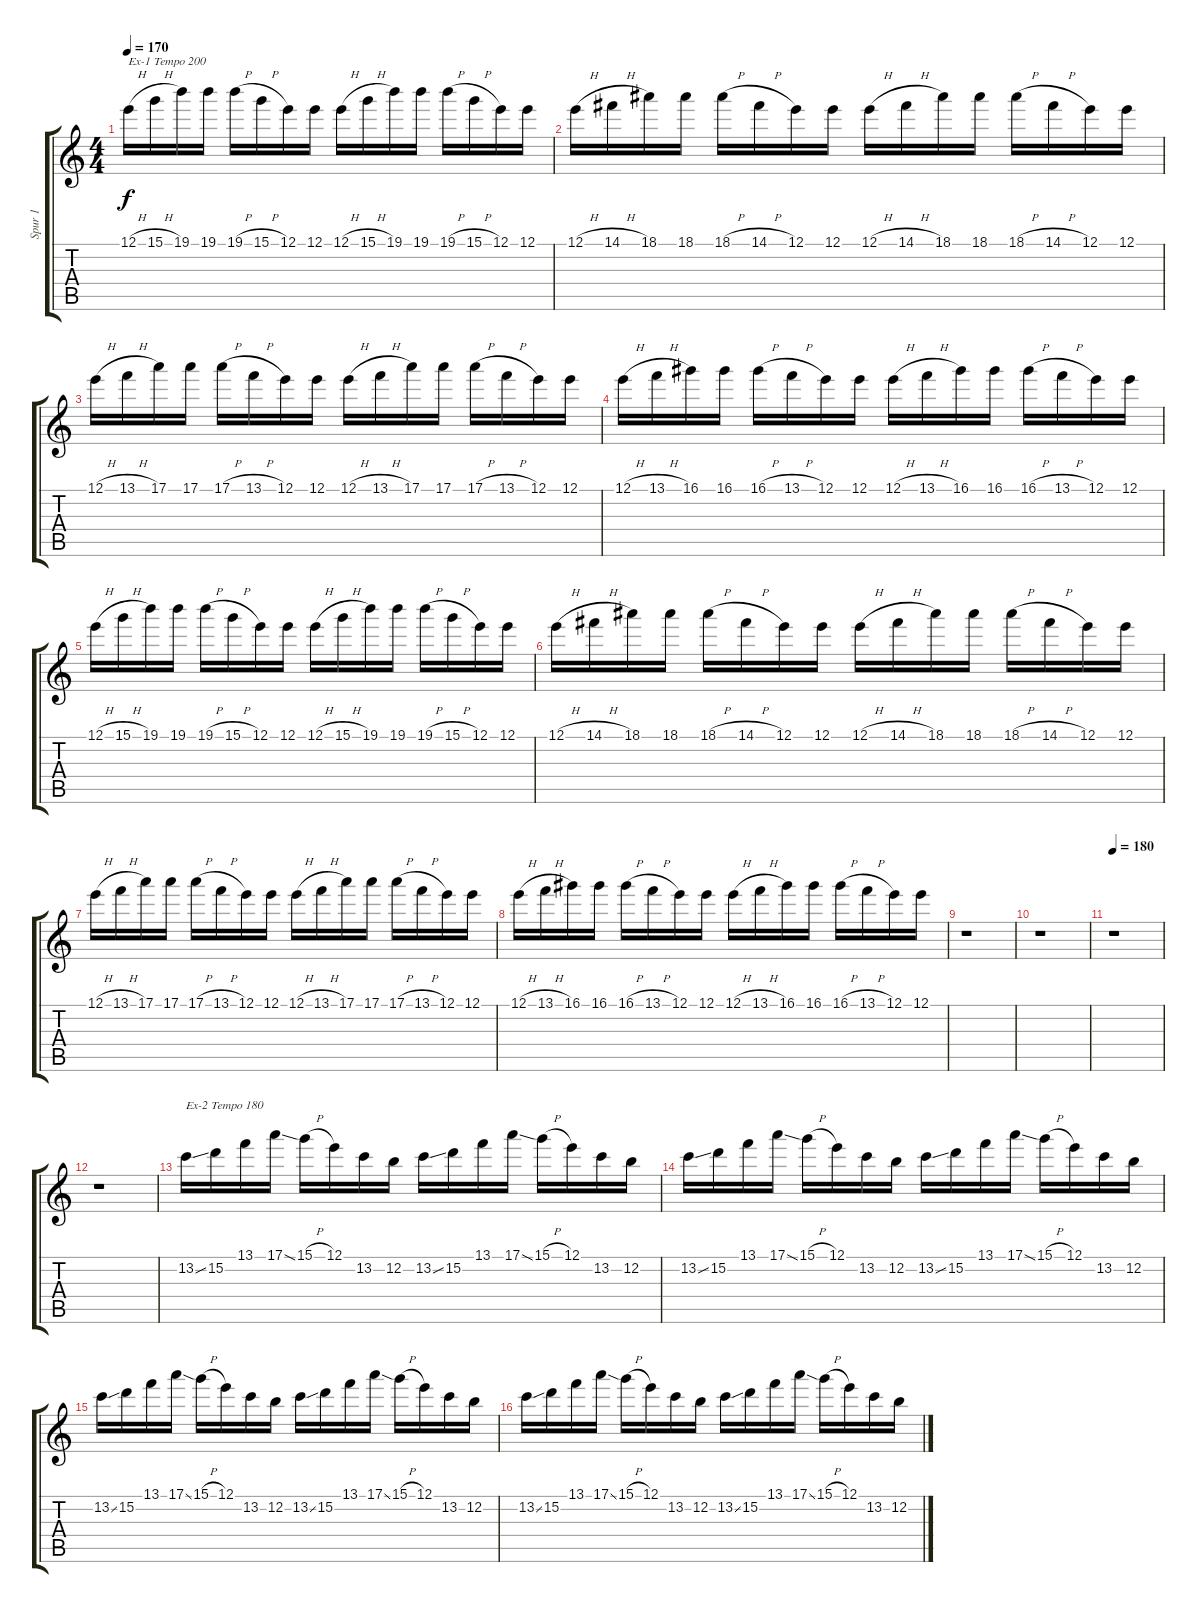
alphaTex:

\track ("Spur 1" "Spur 1") {instrument overdrivenguitar}
\staff {score tabs}
\tuning (E4 B3 G3 D3 A2 E2) {hide}
\ts (4 4)
\tempo 170
\tempo 200
\tempo 170
\clef g2
\ks c
12.1{h}.16{txt "Ex-1 Tempo 200" dy f instrument overdrivenguitar} 15.1{h}.16 19.1.16 19.1.16 19.1{h}.16 15.1{h}.16 12.1.16 12.1.16 12.1{h}.16 15.1{h}.16 19.1.16 19.1.16 19.1{h}.16 15.1{h}.16 12.1.16 12.1.16 |
12.1{h}.16 14.1{h}.16 18.1.16 18.1.16 18.1{h}.16 14.1{h}.16 12.1.16 12.1.16 12.1{h}.16 14.1{h}.16 18.1.16 18.1.16 18.1{h}.16 14.1{h}.16 12.1.16 12.1.16 |
12.1{h}.16 13.1{h}.16 17.1.16 17.1.16 17.1{h}.16 13.1{h}.16 12.1.16 12.1.16 12.1{h}.16 13.1{h}.16 17.1.16 17.1.16 17.1{h}.16 13.1{h}.16 12.1.16 12.1.16 |
12.1{h}.16 13.1{h}.16 16.1.16 16.1.16 16.1{h}.16 13.1{h}.16 12.1.16 12.1.16 12.1{h}.16 13.1{h}.16 16.1.16 16.1.16 16.1{h}.16 13.1{h}.16 12.1.16 12.1.16 |
12.1{h}.16 15.1{h}.16 19.1.16 19.1.16 19.1{h}.16 15.1{h}.16 12.1.16 12.1.16 12.1{h}.16 15.1{h}.16 19.1.16 19.1.16 19.1{h}.16 15.1{h}.16 12.1.16 12.1.16 |
12.1{h}.16 14.1{h}.16 18.1.16 18.1.16 18.1{h}.16 14.1{h}.16 12.1.16 12.1.16 12.1{h}.16 14.1{h}.16 18.1.16 18.1.16 18.1{h}.16 14.1{h}.16 12.1.16 12.1.16 |
12.1{h}.16 13.1{h}.16 17.1.16 17.1.16 17.1{h}.16 13.1{h}.16 12.1.16 12.1.16 12.1{h}.16 13.1{h}.16 17.1.16 17.1.16 17.1{h}.16 13.1{h}.16 12.1.16 12.1.16 |
12.1{h}.16 13.1{h}.16 16.1.16 16.1.16 16.1{h}.16 13.1{h}.16 12.1.16 12.1.16 12.1{h}.16 13.1{h}.16 16.1.16 16.1.16 16.1{h}.16 13.1{h}.16 12.1.16 12.1.16 |
r.1 |
r.1 |
\tempo 180
r.1 |
r.1 |
13.2{ss}.16{txt "Ex-2 Tempo 180"} 15.2.16 13.1.16 17.1{ss}.16 15.1{h}.16 12.1.16 13.2.16 12.2.16 13.2{ss}.16 15.2.16 13.1.16 17.1{ss}.16 15.1{h}.16 12.1.16 13.2.16 12.2.16 |
13.2{ss}.16 15.2.16 13.1.16 17.1{ss}.16 15.1{h}.16 12.1.16 13.2.16 12.2.16 13.2{ss}.16 15.2.16 13.1.16 17.1{ss}.16 15.1{h}.16 12.1.16 13.2.16 12.2.16 |
13.2{ss}.16 15.2.16 13.1.16 17.1{ss}.16 15.1{h}.16 12.1.16 13.2.16 12.2.16 13.2{ss}.16 15.2.16 13.1.16 17.1{ss}.16 15.1{h}.16 12.1.16 13.2.16 12.2.16 |
13.2{ss}.16 15.2.16 13.1.16 17.1{ss}.16 15.1{h}.16 12.1.16 13.2.16 12.2.16 13.2{ss}.16 15.2.16 13.1.16 17.1{ss}.16 15.1{h}.16 12.1.16 13.2.16 12.2.16
